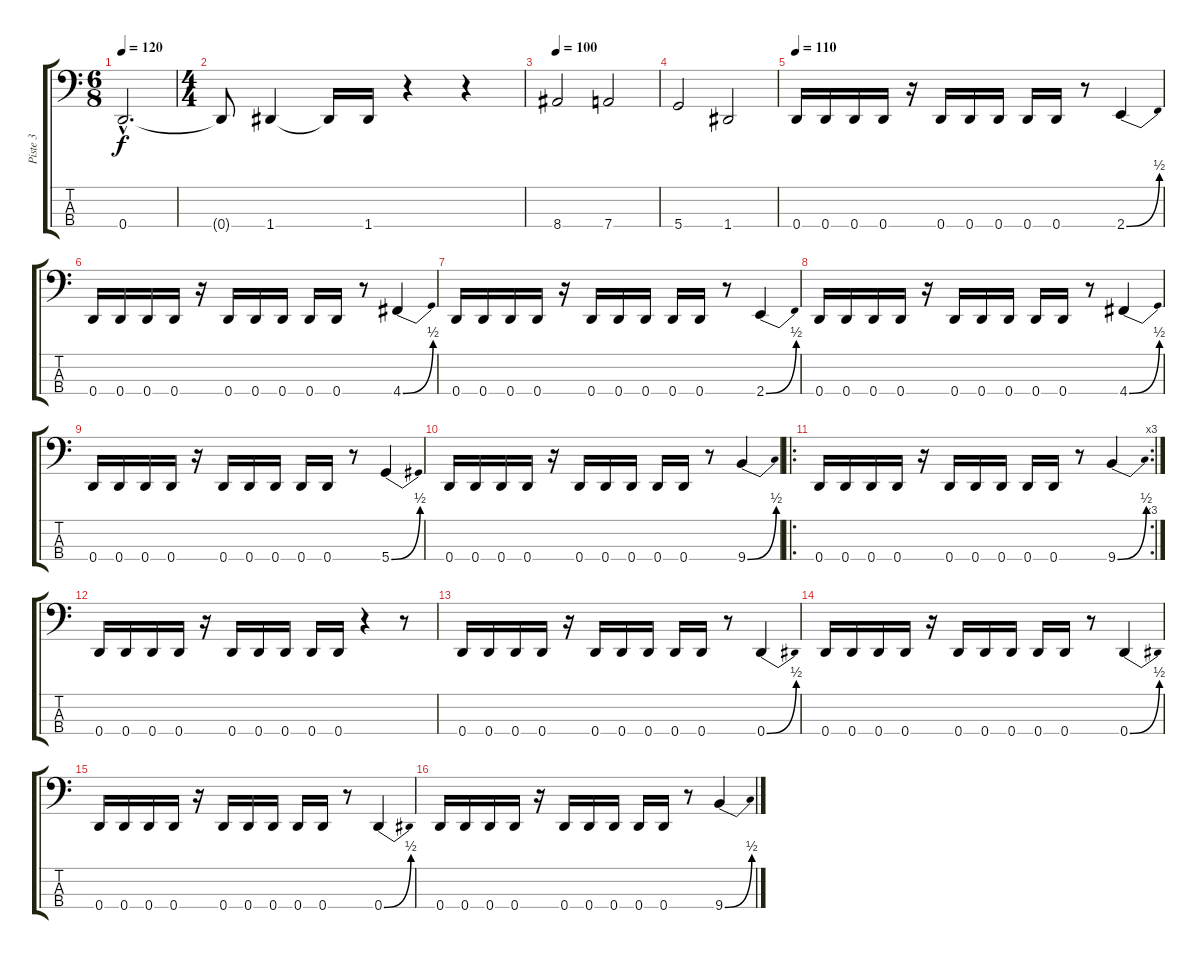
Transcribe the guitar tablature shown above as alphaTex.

\track ("Piste 3" "Piste 3") {instrument electricbassfinger}
\staff {score tabs}
\tuning (G2 D2 A1 D1) {hide}
\ts (6 8)
\tempo 120
\clef f4
\ks c
0.4{hac}.2{d dy f} |
\ts (4 4)
0.4{t}.8 1.4.4 1.4{t}.16 1.4.16 r.4 r.4 |
\tempo 100
8.4.2 7.4.2 |
5.4.2 1.4.2 |
\tempo 110
0.4.16 0.4.16 0.4.16 0.4.16 r.16 0.4.16 0.4.16 0.4.16 0.4.16 0.4.16 r.8 2.4{be (bend 0 0 60 2)}.4 |
0.4.16 0.4.16 0.4.16 0.4.16 r.16 0.4.16 0.4.16 0.4.16 0.4.16 0.4.16 r.8 4.4{be (bend 0 0 60 2)}.4 |
0.4.16 0.4.16 0.4.16 0.4.16 r.16 0.4.16 0.4.16 0.4.16 0.4.16 0.4.16 r.8 2.4{be (bend 0 0 60 2)}.4 |
0.4.16 0.4.16 0.4.16 0.4.16 r.16 0.4.16 0.4.16 0.4.16 0.4.16 0.4.16 r.8 4.4{be (bend 0 0 60 2)}.4 |
0.4.16 0.4.16 0.4.16 0.4.16 r.16 0.4.16 0.4.16 0.4.16 0.4.16 0.4.16 r.8 5.4{be (bend 0 0 60 2)}.4 |
0.4.16 0.4.16 0.4.16 0.4.16 r.16 0.4.16 0.4.16 0.4.16 0.4.16 0.4.16 r.8 9.4{be (bend 0 0 60 2)}.4 |
\ro
\rc 3
0.4.16 0.4.16 0.4.16 0.4.16 r.16 0.4.16 0.4.16 0.4.16 0.4.16 0.4.16 r.8 9.4{be (bend 0 0 60 2)}.4 |
0.4.16 0.4.16 0.4.16 0.4.16 r.16 0.4.16 0.4.16 0.4.16 0.4.16 0.4.16 r.4 r.8 |
0.4.16 0.4.16 0.4.16 0.4.16 r.16 0.4.16 0.4.16 0.4.16 0.4.16 0.4.16 r.8 0.4{be (bend 0 0 60 2)}.4 |
0.4.16 0.4.16 0.4.16 0.4.16 r.16 0.4.16 0.4.16 0.4.16 0.4.16 0.4.16 r.8 0.4{be (bend 0 0 60 2)}.4 |
0.4.16 0.4.16 0.4.16 0.4.16 r.16 0.4.16 0.4.16 0.4.16 0.4.16 0.4.16 r.8 0.4{be (bend 0 0 60 2)}.4 |
0.4.16 0.4.16 0.4.16 0.4.16 r.16 0.4.16 0.4.16 0.4.16 0.4.16 0.4.16 r.8 9.4{be (bend 0 0 60 2)}.4
